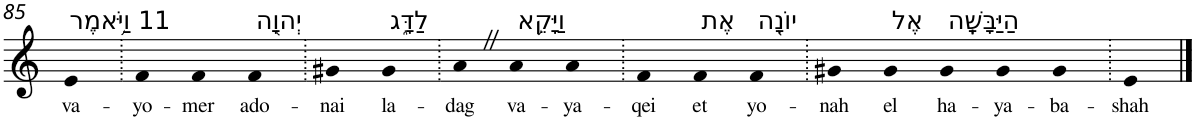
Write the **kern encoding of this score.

**kern	**text
*part1	*part1
*staff1	*staff1
*I"Piano	*
*I'Pno	*
!!LO:PB:g=z
*clefG2	*
*k[]	*
=85	=85
!LO:TX:a:t=11 וַיֹּ֥אמֶר	!
!	!LO:LY:b
4e	va-
=86.	=86.
!	!LO:LY:b
4f	-yo-
!	!LO:LY:b
4f	-mer
!LO:TX:a:t=יְהוָ֖ה	!
!	!LO:LY:b
4f	ado-
=87.	=87.
!	!LO:LY:b
4g#X	-nai
!LO:TX:a:t=לַדָּ֑ג	!
!	!LO:LY:b
4g#	la-
=88.	=88.
!	!LO:LY:b
4aZ	-dag
!LO:TX:a:t=וַיָּקֵ֥א	!
!	!LO:LY:b
4a	va-
!	!LO:LY:b
4a	-ya-
=89.	=89.
!	!LO:LY:b
4f	-qei
!LO:TX:a:t=אֶת	!
!	!LO:LY:b
4f	et
!LO:TX:a:t=יוֹנָ֖ה	!
!	!LO:LY:b
4f	yo-
=90.	=90.
!	!LO:LY:b
4g#X	-nah
!LO:TX:a:t=אֶל	!
!	!LO:LY:b
4g#	el
!LO:TX:a:t=הַיַּבָּשָֽׁה	!
!	!LO:LY:b
4g#	ha-
!	!LO:LY:b
4g#	-ya-
!	!LO:LY:b
4g#	-ba-
=91.	=91.
!	!LO:LY:b
4e	-shah
==	==
*-	*-
